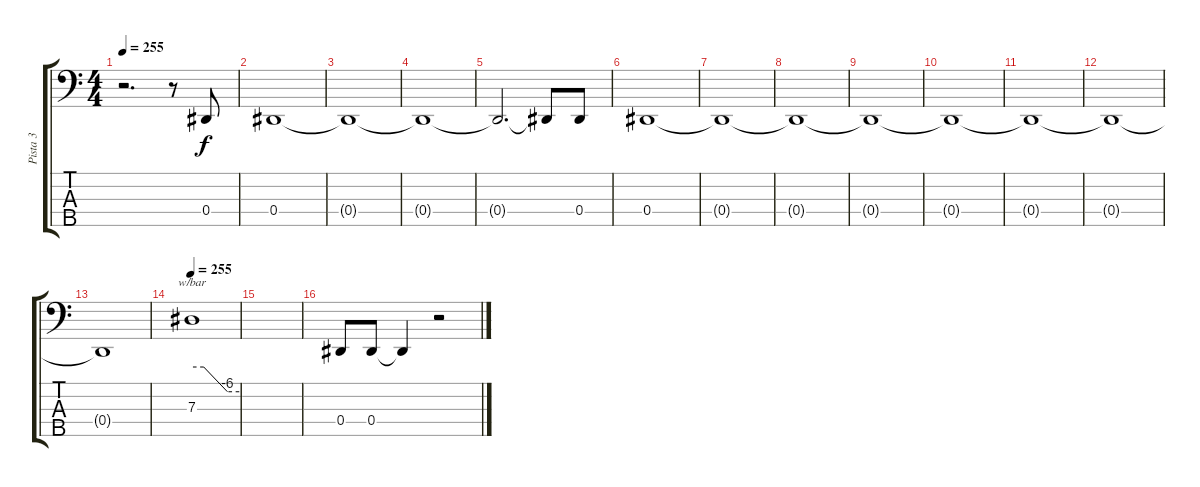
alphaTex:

\track ("Pista 3" "Pista 3") {instrument electricbassfinger}
\staff {score tabs}
\tuning (Gb2 Db2 Ab1 Eb1 Bb0) {hide}
\ts (4 4)
\tempo 255
\tempo 190
\tempo 255
\clef f4
\ks c
r.2{d dy f instrument tremolostrings} r.8 0.4.8 |
0.4.1 |
0.4{t}.1 |
0.4{t}.1 |
0.4{t}.2{d} 0.4{t}.8 0.4.8 |
0.4.1 |
0.4{t}.1 |
0.4{t}.1 |
0.4{t}.1 |
0.4{t}.1 |
0.4{t}.1 |
0.4{t}.1 |
0.4{t}.1 |
\tempo 255
7.3.1{tbe (custom default 0 0 15 0 45 -24 60 -24) volume 16 instrument electricbassfinger} |
|
0.4.8 0.4.8 0.4{t}.4 r.2
